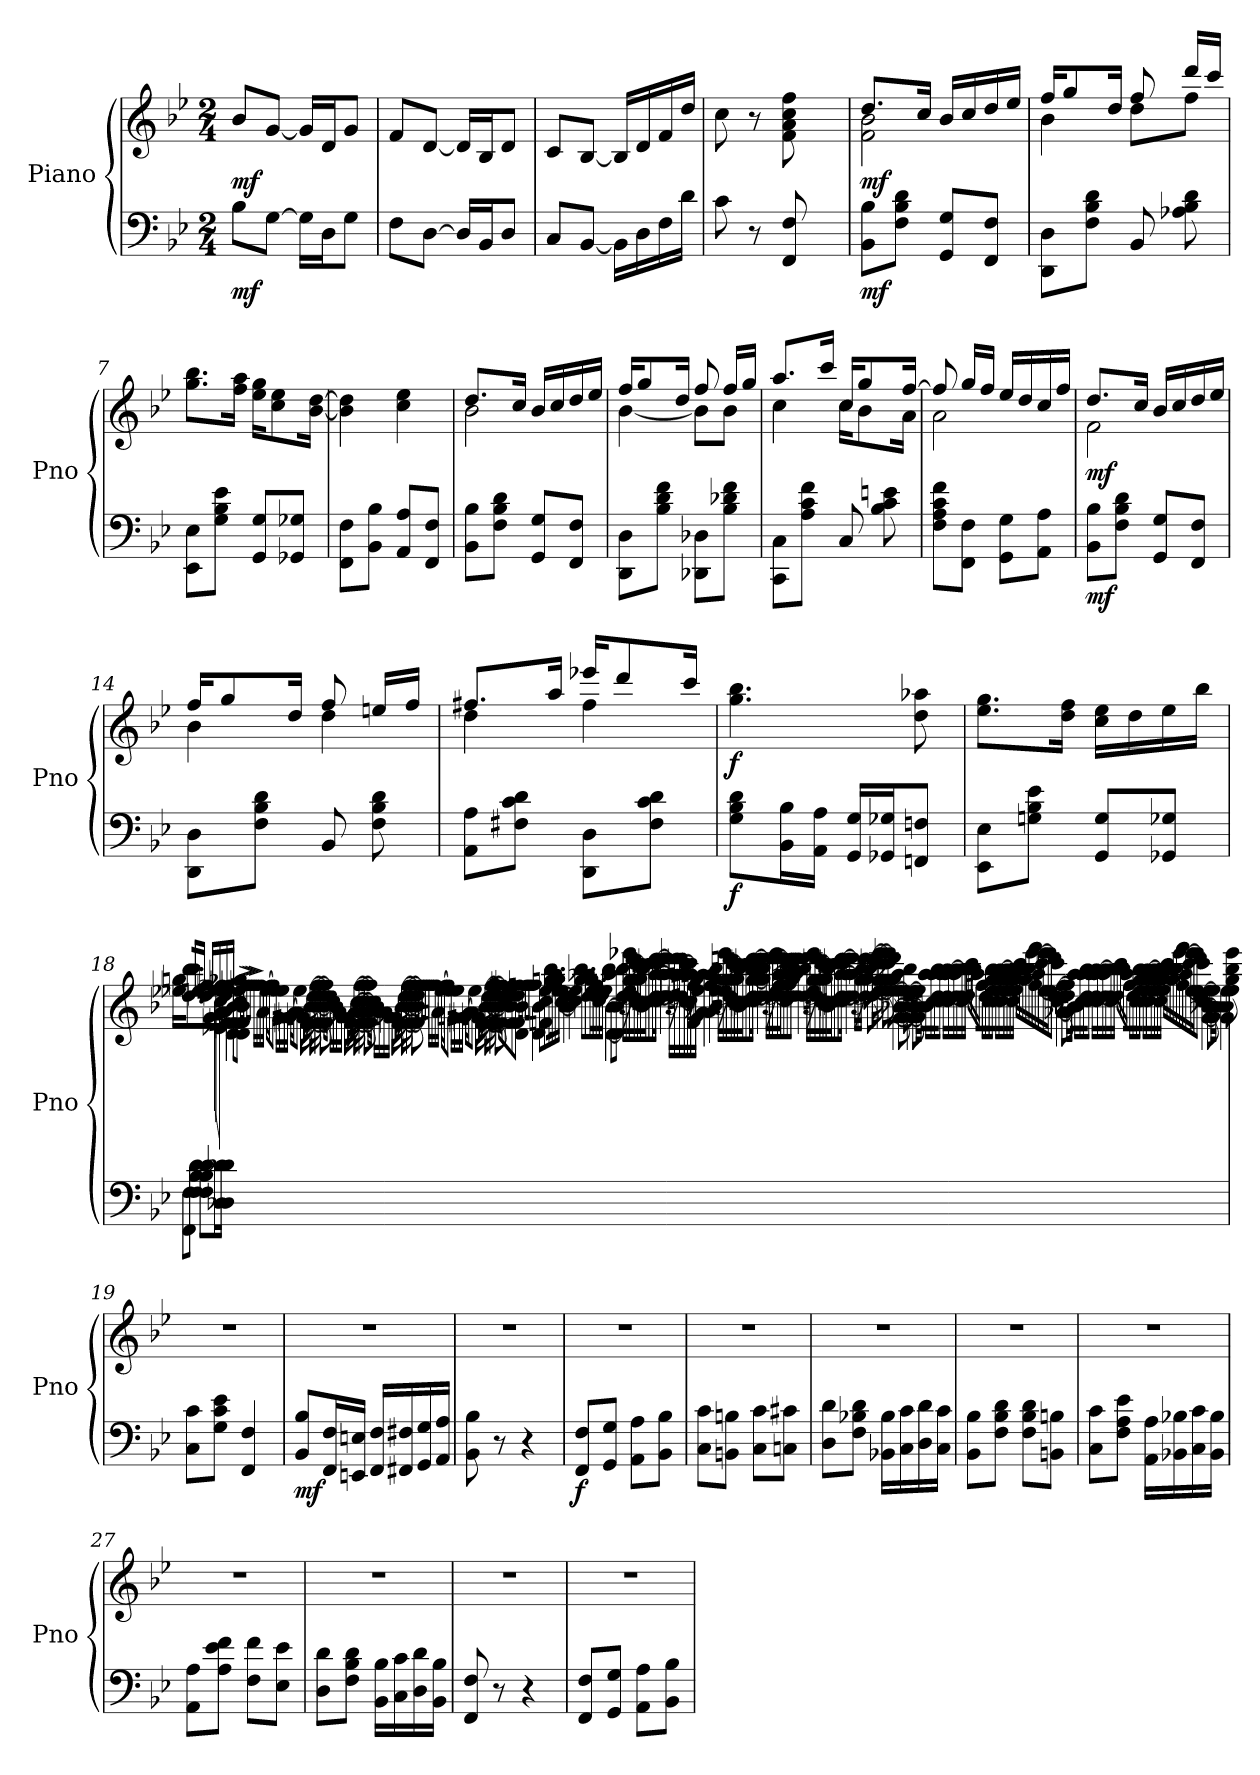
**kern	**dynam	**kern	**dynam
*part2	*part2	*part1	*part1
*staff2	*staff2	*staff1	*staff1
*I"Piano	*	*I"Piano	*
*I'Pno	*	*I'Pno	*
*clefF4	*	*clefG2	*
*k[b-e-]	*	*k[b-e-]	*
*M2/4	*	*M2/4	*
*MM90	*	*MM90	*
=1	=1	=1	=1
!	!LO:DY:b	!	!LO:DY:b
8B-\L	mf	8b-/L	mf
[8G\J	.	[8g/J	.
16G\LL]	.	16g/LL]	.
16D\J	.	16d/J	.
8G\J	.	8g/J	.
=2	=2	=2	=2
8F\L	.	8f/L	.
[8D\J	.	[8d/J	.
16D/LL]	.	16d/LL]	.
16BB-/J	.	16B-/J	.
8D/J	.	8d/J	.
=3	=3	=3	=3
8C/L	.	8c/L	.
[8BB-/J	.	[8B-/J	.
16BB-\LL]	.	16B-/LL]	.
16D\	.	16d/	.
16F\	.	16f/	.
16d\JJ	.	16dd/JJ	.
=4	=4	=4	=4
8c\	.	8cc\	.
8r	.	8r	.
8FF/ 8F/	.	8f\ 8a\ 8cc\ 8ff\	.
8ryy	.	8ryy	.
=5	=5	=5	=5
*	*	*^	*
!	!LO:DY:b	!	!	!LO:DY:b
8BB-\ 8B-\L	mf	8.dd/L	2f\ 2b-\	mf
8F\ 8B-\ 8d\J	.	.	.	.
.	.	16cc/Jk	.	.
8GG/ 8G/L	.	16b-/LL	.	.
.	.	16cc/	.	.
8FF/ 8F/J	.	16dd/	.	.
.	.	16ee-/JJ	.	.
=6	=6	=6	=6	=6
8DD\ 8D\L	.	16ff/KL	4b-\	.
.	.	8gg/	.	.
8F\ 8B-\ 8d\J	.	.	.	.
.	.	16dd/Jk	.	.
8BB-/	.	8ff/	8dd\L	.
8A-X\ 8B-\ 8d\	.	16ddd/LL	8ff\J	.
.	.	16ccc/JJ	.	.
*	*	*v	*v	*
!!LO:LB:g=z
=7	=7	=7	=7
8EE-\ 8E-\L	.	8.gg\ 8.bb-\L	.
8G\ 8B-\ 8e-\J	.	.	.
.	.	16ff\ 16aa\Jk	.
8GG/ 8G/L	.	16ee-\ 16gg\KL	.
.	.	8cc\ 8ee-\	.
8GG-X/ 8G-X/J	.	.	.
.	.	[16b-\ [16dd\Jk	.
=8	=8	=8	=8
8FF\ 8F\L	.	4b-\] 4dd\]	.
8BB-\ 8B-\J	.	.	.
8AA/ 8A/L	.	4cc\ 4ee-\	.
8FF/ 8F/J	.	.	.
=9	=9	=9	=9
*	*	*^	*
8BB-\ 8B-\L	.	8.dd/L	2b-\	.
8F\ 8B-\ 8d\J	.	.	.	.
.	.	16cc/Jk	.	.
8GG/ 8G/L	.	16b-/LL	.	.
.	.	16cc/	.	.
8FF/ 8F/J	.	16dd/	.	.
.	.	16ee-/JJ	.	.
=10	=10	=10	=10	=10
8DD\ 8D\L	.	16ff/KL	[4b-\	.
.	.	8gg/	.	.
8B-\ 8d\ 8f\J	.	.	.	.
.	.	16dd/Jk	.	.
8DD-X\ 8D-X\L	.	8ff/	8b-\L]	.
8B-\ 8d-X\ 8f\J	.	16ff/LL	8b-\J	.
.	.	16gg/JJ	.	.
=11	=11	=11	=11	=11
8CC\ 8C\L	.	8.aa/L	4cc\	.
8A\ 8c\ 8f\J	.	.	.	.
.	.	16ccc/Jk	.	.
8C/	.	16cc/KL	16cc\KL	.
.	.	8gg/	8b-\	.
8B-\ 8c\ 8en\	.	.	.	.
.	.	[16ff/Jk	16a\Jk	.
=12	=12	=12	=12	=12
!	!	!	!	!LO:DY:b
8F\ 8A\ 8c\ 8f\L	.	8ff/]	2a\	other-dynamics
8FF\ 8F\J	.	16gg/LL	.	.
.	.	16ff/JJ	.	.
8GG\ 8G\L	.	16ee-/LL	.	.
.	.	16dd/	.	.
8AA\ 8A\J	.	16cc/	.	.
.	.	16ff/JJ	.	.
!!LO:LB:g=z	!!
=13	=13	=13	=13	=13
!	!LO:DY:b	!	!	!LO:DY:b
8BB-\ 8B-\L	mf	8.dd/L	2f\	mf
8F\ 8B-\ 8d\J	.	.	.	.
.	.	16cc/Jk	.	.
8GG/ 8G/L	.	16b-/LL	.	.
.	.	16cc/	.	.
8FF/ 8F/J	.	16dd/	.	.
.	.	16ee-/JJ	.	.
=14	=14	=14	=14	=14
8DD\ 8D\L	.	16ff/KL	4b-\	.
.	.	8gg/	.	.
8F\ 8B-\ 8d\J	.	.	.	.
.	.	16dd/Jk	.	.
8BB-/	.	8ff/	4dd\	.
8F\ 8B-\ 8d\	.	16een/LL	.	.
.	.	16ff/JJ	.	.
=15	=15	=15	=15	=15
!	!	!	!	!LO:DY:b
8AA\ 8A\L	.	8.ff#X/L	4dd\	other-dynamics
8F#X\ 8c\ 8d\J	.	.	.	.
.	.	16aa/Jk	.	.
8DD\ 8D\L	.	16eee-X/KL	4ff#\	.
.	.	8ddd/	.	.
8F#\ 8c\ 8d\J	.	.	.	.
.	.	16ccc/Jk	.	.
*	*	*v	*v	*
=16	=16	=16	=16
!	!LO:DY:b	!	!LO:DY:b
8G\ 8B-\ 8d\L	f	4.gg\ 4.bb-\	f
16BB-\ 16B-\L	.	.	.
16AA\ 16A\JJ	.	.	.
16GG/ 16G/LL	.	.	.
16GG-X/ 16G-X/J	.	.	.
8FFn/ 8Fn/J	.	8dd\ 8aa-X\	.
=17	=17	=17	=17
8EE-\ 8E-\L	.	8.ee-\ 8.gg\L	.
8Gn\ 8B-\ 8e-\J	.	.	.
.	.	16dd\ 16ff\Jk	.
8GG/ 8G/L	.	16cc\ 16ee-\LL	.
.	.	16dd\	.
8GG-X/ 8G-X/J	.	16ee-\	.
.	.	16bb-\JJ	.
!!LO:LB:g=z
=18	=18	=18	=18
*	*	*^	*
!	!	!	!	!LO:DY:b
!	!	!	!	!LO:DY:n=1:b
!	!	!	!	!LO:DY:n=2:b
!	!	!	!	!LO:DY:n=3:b
!	!	!	!	!LO:DY:n=4:b
!	!	!	!	!LO:DY:n=5:b
!	!	!	!	!LO:DY:n=6:b
!	!	!	!	!LO:DY:n=7:b
!	!	!	!	!LO:DY:n=8:b
!	!	!	!	!LO:DY:n=9:b
!	!	!	!	!LO:DY:n=10:b
!	!	!	!	!LO:DY:n=11:b
!	!	!	!	!LO:DY:n=12:b
!	!	!	!	!LO:DY:n=13:b
!	!	!	!	!LO:DY:n=14:b
!	!	!	!	!LO:DY:n=15:b
!	!	!	!	!LO:DY:n=16:b
!	!	!	!	!LO:DY:n=17:b
8FF\ 8F\L	.	8.dd/ 8.bb-/L	16ee-X\ 16ggn\KL	other-dynamics mf f other-dynamics other-dynamics f other-dynamics mp other-dynamics f mp other-dynamics other-dynamics mp other-dynamics other-dynamics mp other-dynamics
.	.	.	8bb-\	.
8F\ 8B-\ 8d\J	.	.	.	.
.	.	16een/Jk	16ee-X\Jk	.
8F\ 8B-\ 8d\L	.	16dd/ 16ff/LL	16g\ 16a\ 16ee-\LL	.
.	.	16een/	16fn\ 16a\ 16dd\J	.
16D\ 16d\L	.	16ff/	8e-X\ 8a\ 8cc\J	.
16D-X\ 16d-X\JJ	.	16ff-X/ 16gg-X/JJ	.	.
8%191ryy	.	8%191ryy	4.d\ 4.f\ 4.b-\	.
.	.	.	8f\ 8cc\ 8ee-X\L	.
.	.	.	8d\ 8f\ 8b-\J	.
.	.	.	16ffn^\LL	.
.	.	.	16ff^\JJ	.
.	.	.	8ff^\L	.
.	.	.	8ff^\J	.
.	.	.	16ff\LL	.
.	.	.	16a\	.
.	.	.	16ee-\	.
.	.	.	[16ff\JJ	.
.	.	.	16ff\LL]	.
.	.	.	16ee-\J	.
.	.	.	8g\J	.
.	.	.	16ee-\LL	.
.	.	.	16g\	.
.	.	.	16g#X\	.
.	.	.	[16a\JJ	.
.	.	.	16a\LL]	.
.	.	.	16ee-\J	.
.	.	.	8gn\J	.
.	.	.	16f\	.
.	.	.	16b-\	.
.	.	.	16dd\	.
.	.	.	[16f\ 16b-\ 16dd\ [16ff\	.
.	.	.	4f\_ [4b-\ [4dd\ 4ff\_	.
.	.	.	8f\] 8b-\] 8dd\] 8ff\]	.
.	.	.	16dd\LL	.
.	.	.	16cc\JJ	.
.	.	.	16b-\LL	.
.	.	.	16a\	.
.	.	.	16g\	.
.	.	.	16g-X\JJ	.
.	.	.	16f\	.
.	.	.	16a\	.
.	.	.	16cc\	.
.	.	.	[16f\ [16a\ [16cc\ [16ff\	.
.	.	.	4f\_ 4a\_ 4cc\_ 4ff\_	.
.	.	.	8f\] 8a\] 8cc\] 8ff\]	.
.	.	.	16cc\LL	.
.	.	.	16b-\JJ	.
.	.	.	16a\LL	.
.	.	.	16a-X\	.
.	.	.	16gn\	.
.	.	.	16g-X\JJ	.
.	.	.	16f\	.
.	.	.	16b-\	.
.	.	.	16dd\	.
.	.	.	[16f\ [16b-\ [16dd\ [16ff\	.
.	.	.	4f\_ 4b-\_ 4dd\_ 4ff\_	.
.	.	.	8f\] 8b-\] 8dd\] 8ff\]	.
.	.	.	16ff\LL	.
.	.	.	16ff\JJ	.
.	.	.	8ff\L	.
.	.	.	8ff\J	.
.	.	.	16ff\LL	.
.	.	.	16an\	.
.	.	.	16ee-\	.
.	.	.	[16ff\JJ	.
.	.	.	16ff\LL]	.
.	.	.	16ee-\J	.
.	.	.	8gn\J	.
.	.	.	16ee-\LL	.
.	.	.	16g\	.
.	.	.	16g#X\	.
.	.	.	[16a\JJ	.
.	.	.	16a\LL]	.
.	.	.	16ee-\J	.
.	.	.	8gn\J	.
.	.	.	16f\	.
.	.	.	16b-\	.
.	.	.	16dd\	.
.	.	.	[16f\ [16b-\ [16dd\ [16ff\	.
.	.	.	4f\_ 4b-\_ 4dd\_ 4ff\_	.
.	.	.	8f\] 8b-\] 8dd\] 8ff\]	.
.	.	.	16dd\LL	.
.	.	.	16ee-\J	.
.	.	.	8f\ 8b-\ 8dd\ 8ff\	.
.	.	.	8f#X\ 8cc\ 8dd\ 8ff#X\	.
.	.	.	8d\ 8b-\J	.
.	.	.	16ffn\LL	.
.	.	.	16ff\JJ	.
.	.	.	8ff\L	.
.	.	.	8ff\J	.
.	.	.	4.d\ 4.b-\	.
.	.	.	8fn\ 8cc\ 8ee-\L	.
.	.	.	8.ggn\ 8.bb-\	.
.	.	.	16ff\ 16aa\L	.
.	.	.	16ee-\ 16gg\J	.
.	.	.	8cc\ 8ee-\	.
.	.	.	[16b-\ [16dd\Jk	.
.	.	.	4b-\] 4dd\]	.
.	.	.	4cc\ 4ee-\	.
.	.	.	4.gg\ 4.bb-\	.
.	.	.	8dd\ 8aa-X\L	.
.	.	.	8.ee-\ 8.gg\	.
.	.	.	16dd\ 16ff\L	.
.	.	.	16cc\ 16ee-\	.
.	.	.	16dd\	.
.	.	.	16ee-\	.
.	.	.	16bb-\JJ	.
.	.	.	[4d\ [4b-\	.
.	.	.	8d\] 8b-\]L	.
.	.	.	8dd\ 8aa-\ 8bb-\J	.
.	.	.	16r	.
.	.	.	16ee-\ 16gg\ 16eee-X\LL	.
.	.	.	16dd\ 16gg\ 16ddd\	.
.	.	.	[16cc\ [16gg\ [16ccc\	.
.	.	.	16cc\] 16gg\] 16ccc\]	.
.	.	.	16b-\ 16bb-\	.
.	.	.	16cc\ 16ccc\	.
.	.	.	16cc#X\ 16ccc#X\J	.
.	.	.	8dd\ 8aa-\ 8ddd\	.
.	.	.	16cc#\ 16ccc#\L	.
.	.	.	[16dd\ [16aa-\ [16ddd\JJ	.
.	.	.	4dd\] 4aa-\] 4ddd\]	.
.	.	.	16r	.
.	.	.	16dd\ 16aa-\ 16ddd\LL	.
.	.	.	16dd-X\ 16aa-\ 16ddd-X\	.
.	.	.	[16ccn\ [16aa-\ [16cccn\	.
.	.	.	16cc\] 16aa-\] 16ccc\]	.
.	.	.	16f\ 16ff\	.
.	.	.	16g\ 16gg\	.
.	.	.	16a-\ 16aa-\JJ	.
.	.	.	4an\ 4ee-\ 4ff#X\ 4aan\	.
.	.	.	4b-\ 4ee-\ 4gg\ 4bb-\	.
.	.	.	16r	.
.	.	.	16ee-\ 16gg\ 16eee-\LL	.
.	.	.	16ddn\ 16gg\ 16dddn\	.
.	.	.	[16cc\ [16gg\ [16ccc\	.
.	.	.	16cc\] 16gg\] 16ccc\]	.
.	.	.	16b-\ 16bb-\	.
.	.	.	16cc\ 16ccc\	.
.	.	.	16cc#X\ 16ccc#X\J	.
.	.	.	8dd\ 8gg\ 8bb-\ 8ddd\	.
.	.	.	16cc#\ 16ccc#\L	.
.	.	.	[16dd\ [16gg\ [16bb-\ [16ddd\JJ	.
.	.	.	4dd\] 4gg\] 4bb-\] 4ddd\]	.
.	.	.	16r	.
.	.	.	16dd\ 16ddd\LL	.
.	.	.	16ee-\ 16eee-\	.
.	.	.	[16dd\ [16ff#\ [16aa\ [16ddd\	.
.	.	.	16dd\] 16ff#\] 16aa\] 16ddd\]	.
.	.	.	16cc#\ 16ccc#\J	.
.	.	.	8dd\ 8ff#\ 8aa\ 8ddd\	.
.	.	.	8dd\ 8gg\ 8bb-\ 8ddd\	.
.	.	.	8dd\ 8aa\ 8ddd\J	.
.	.	.	4dd\ 4aa-X\ 4bb-\ 4ddd\	.
.	.	.	16r	.
.	.	.	16ee-\ 16gg\ 16eee-\LL	.
.	.	.	16dd\ 16gg\ 16ddd\	.
.	.	.	[16ccn\ [16gg\ [16cccn\	.
.	.	.	16cc\] 16gg\] 16ccc\]	.
.	.	.	16b-\ 16bb-\	.
.	.	.	16cc\ 16ccc\	.
.	.	.	16cc#X\ 16ccc#X\J	.
.	.	.	8dd\ 8aa-\ 8ddd\	.
.	.	.	16cc#\ 16ccc#\L	.
.	.	.	[16dd\ [16aa-\ [16ddd\JJ	.
.	.	.	4dd\] 4aa-\] 4ddd\]	.
.	.	.	16r	.
.	.	.	16gg\ 16bbn\LL	.
.	.	.	16dd\ 16ddd\	.
.	.	.	16gg\JJ	.
.	.	.	16bb\	.
.	.	.	8dd\ 8ddd\	.
.	.	.	[16ee-\ [16gg\ [16cccn\ [16eee-\	.
.	.	.	4ee-\_ 4gg\_ 4ccc\_ 4eee-\_	.
.	.	.	8ee-\] 8gg\] 8ccc\] 8eee-\]	.
.	.	.	8ee-\ 8gg\ 8ddd-X\	.
.	.	.	[4g\ [4b-X\ [4ee-\	.
.	.	.	8g\] 8b-\] 8ee-\]	.
.	.	.	8dd\ 8aa-\ 8bb-X\	.
.	.	.	[4g\ [4b-\ [4ee-\	.
.	.	.	8g\] 8b-\] 8ee-\]	.
.	.	.	16b-\LL	.
.	.	.	16bn\JJ	.
.	.	.	16ccn\KL	.
.	.	.	8dd\ 8aa-\ 8bb-\	.
.	.	.	16cc\K	.
.	.	.	8dd\ 8aa-\ 8bb-\J	.
.	.	.	16cc\LL	.
.	.	.	[16dd\ [16aa-\ [16bb-\	.
.	.	.	16dd\] 16aa-\] 16bb-\]	.
.	.	.	16cc\	.
.	.	.	16dd\ 16aa-\ 16bb-\	.
.	.	.	16ccc\JJ	.
.	.	.	16bb-\LL	.
.	.	.	16aa-\	.
.	.	.	16ffn\	.
.	.	.	16dd\JJ	.
.	.	.	16cc\KL	.
.	.	.	8ee-\ 8gg\ 8bb-\	.
.	.	.	16cc\K	.
.	.	.	8ee-\ 8gg\ 8bb-\J	.
.	.	.	16cc\LL	.
.	.	.	[16ee-\ [16gg\ [16bb-\	.
.	.	.	16ee-\] 16gg\] 16bb-\]	.
.	.	.	16cc\	.
.	.	.	16ee-\ 16gg\ 16bb-\	.
.	.	.	16ccc\JJ	.
.	.	.	16bb-\LL	.
.	.	.	16gg\	.
.	.	.	16bb-\	.
.	.	.	16eee-\	.
.	.	.	16ff\ 16fff\	.
.	.	.	16aa-\	.
.	.	.	16ccc\	.
.	.	.	[16ee-\ [16eee-\	.
.	.	.	16ee-\] 16eee-\]	.
.	.	.	16dd\ 16dddn\J	.
.	.	.	8cc\ 8ccc\J	.
.	.	.	[4a-X\ [4dd\ [4ff\	.
.	.	.	8a-\] 8dd\] 8ff\]	.
.	.	.	16b-X\LL	.
.	.	.	16bn\JJ	.
.	.	.	16cc\KL	.
.	.	.	8dd\ 8aa-\ 8bb-\	.
.	.	.	16cc\K	.
.	.	.	8dd\ 8aa-\ 8bb-\J	.
.	.	.	16cc\LL	.
.	.	.	[16dd\ [16aa-\ [16bb-\	.
.	.	.	16dd\] 16aa-\] 16bb-\]	.
.	.	.	16cc\	.
.	.	.	16dd\ 16aa-\ 16bb-\	.
.	.	.	16ccc\JJ	.
.	.	.	16bb-\LL	.
.	.	.	16aa-\	.
.	.	.	16ff\	.
.	.	.	16dd\JJ	.
.	.	.	16cc\KL	.
.	.	.	8ee-\ 8gg\ 8bb-\	.
.	.	.	16cc\K	.
.	.	.	8ee-\ 8gg\ 8bb-\J	.
.	.	.	16cc\LL	.
.	.	.	[16ee-\ [16gg\ [16bb-\	.
.	.	.	16ee-\] 16gg\] 16bb-\]	.
.	.	.	16cc\	.
.	.	.	16ee-\ 16gg\ 16bb-\	.
.	.	.	16ccc\JJ	.
.	.	.	16bb-\LL	.
.	.	.	16gg\	.
.	.	.	16bb-\	.
.	.	.	16eee-\	.
.	.	.	16ff\ 16fff\	.
.	.	.	16aa-\	.
.	.	.	16ccc\	.
.	.	.	[16ee-\ [16eee-\	.
.	.	.	16ee-\] 16eee-\]	.
.	.	.	16dd\ 16ddd\J	.
.	.	.	8cc\ 8ccc\J	.
.	.	.	[4g\ [4b-X\ [4ee-\	.
.	.	.	8g\] 8b-\] 8ee-\]	.
.	.	.	16b-\LL	.
.	.	.	16bn\JJ	.
.	.	.	4g\ 4b-X\ 4ee-\	.
.	.	.	8ee-\ 8gg\ 8bb-\ 8eee-\	.
*	*	*v	*v	*
!!LO:LB:g=z
=19	=19	=19	=19
8C\ 8c\L	.	2r	.
8G\ 8c\ 8e-\J	.	.	.
4FF/ 4F/	.	.	.
=20	=20	=20	=20
!	!LO:DY:b	!	!
8BB-/ 8B-/L	mf	2r	.
16FF/ 16F/L	.	.	.
16EEn/ 16En/JJ	.	.	.
16FF/ 16F/LL	.	.	.
16FF#X/ 16F#X/	.	.	.
16GG/ 16G/	.	.	.
16AA/ 16A/JJ	.	.	.
=21	=21	=21	=21
8BB-\ 8B-\	.	2r	.
8r	.	.	.
4r	.	.	.
=22	=22	=22	=22
!	!LO:DY:b	!	!
8FF/ 8F/L	f	2r	.
8GG/ 8G/J	.	.	.
8AA\ 8A\L	.	.	.
8BB-\ 8B-\J	.	.	.
=23	=23	=23	=23
8C\ 8c\L	.	2r	.
8BBn\ 8Bn\J	.	.	.
8C\ 8c\L	.	.	.
8Cn\ 8c#X\J	.	.	.
=24	=24	=24	=24
8D\ 8d\L	.	2r	.
8F\ 8B-X\ 8d\J	.	.	.
16BB-X\ 16B-\LL	.	.	.
16C\ 16c\	.	.	.
16D\ 16d\	.	.	.
16C\ 16c\JJ	.	.	.
=25	=25	=25	=25
8BB-\ 8B-\L	.	2r	.
8F\ 8B-\ 8d\J	.	.	.
8F\ 8B-\ 8d\L	.	.	.
8BBn\ 8Bn\J	.	.	.
!!LO:PB:g=z
=26	=26	=26	=26
8C\ 8c\L	.	2r	.
8F\ 8A\ 8e-\J	.	.	.
16AA\ 16A\LL	.	.	.
16BB-X\ 16B-X\	.	.	.
16C\ 16c\	.	.	.
16BB-\ 16B-\JJ	.	.	.
=27	=27	=27	=27
8AA\ 8A\L	.	2r	.
8A\ 8e-\ 8f\J	.	.	.
8F\ 8f\L	.	.	.
8E-\ 8e-\J	.	.	.
=28	=28	=28	=28
8D\ 8d\L	.	2r	.
8F\ 8B-\ 8d\J	.	.	.
16BB-\ 16B-\LL	.	.	.
16C\ 16c\	.	.	.
16D\ 16d\	.	.	.
16BB-\ 16B-\JJ	.	.	.
=29	=29	=29	=29
8FF/ 8F/	.	2r	.
8r	.	.	.
4r	.	.	.
=30	=30	=30	=30
8FF/ 8F/L	.	2r	.
8GG/ 8G/J	.	.	.
8AA\ 8A\L	.	.	.
8BB-\ 8B-\J	.	.	.
=	=	=	=
*-	*-	*-	*-
